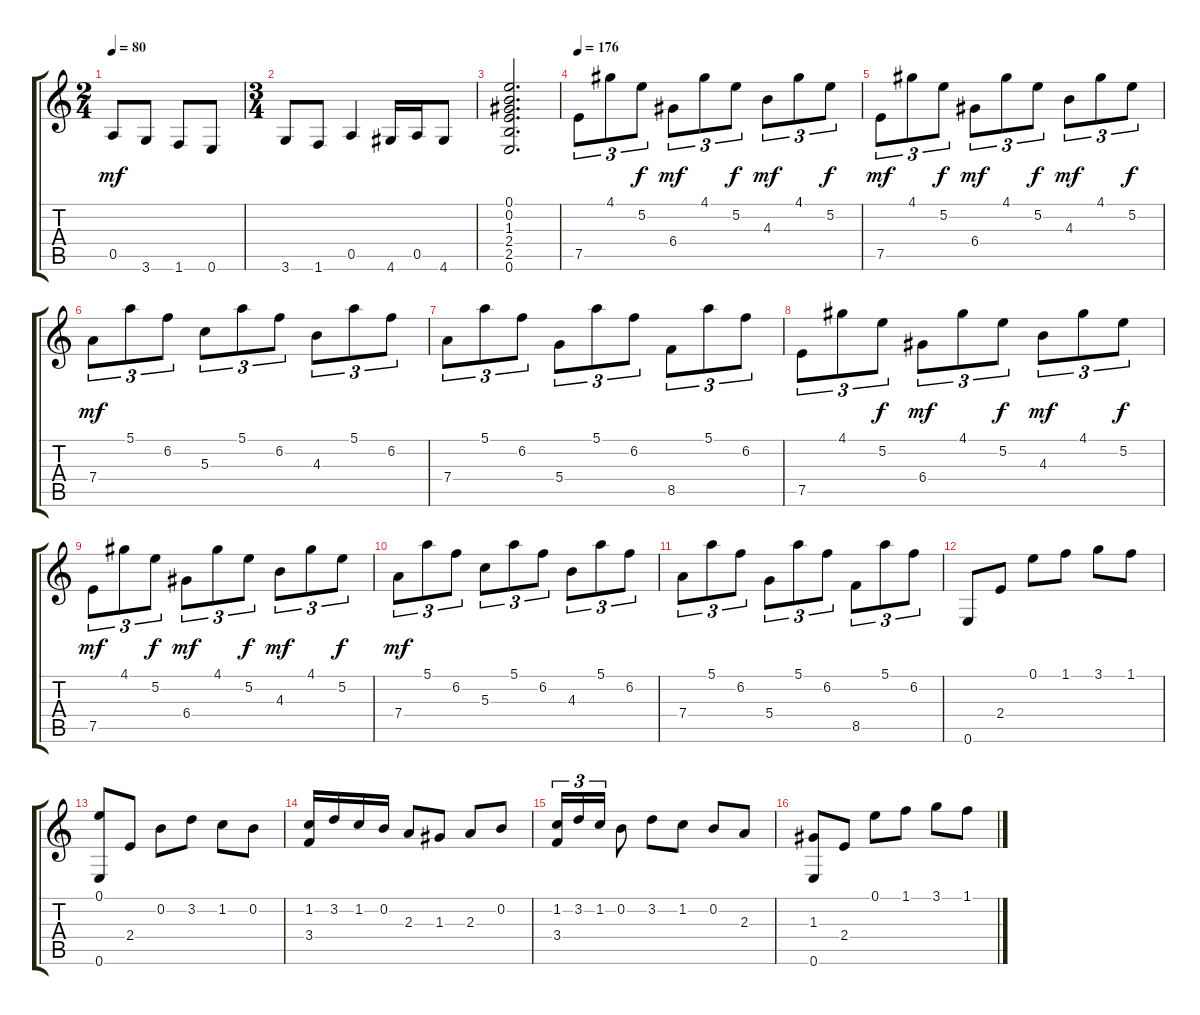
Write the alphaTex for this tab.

\track "" {instrument acousticguitarnylon}
\staff {score tabs}
\tuning (E4 B3 G3 D3 A2 E2) {hide}
\ts (2 4)
\tempo 80
\clef g2
\ks c
0.5.8{dy mf} 3.6.8 1.6.8 0.6.8 |
\ts (3 4)
3.6.8 1.6.8 0.5.4 4.6.16 0.5.16 4.6.8 |
(0.1 0.2 1.3 2.4 2.5 0.6).2{d} |
\tempo 176
7.5.8{tu (3 2)} 4.1.8{tu (3 2)} 5.2.8{tu (3 2) dy f} 6.4.8{tu (3 2) dy mf} 4.1.8{tu (3 2)} 5.2.8{tu (3 2) dy f} 4.3.8{tu (3 2) dy mf} 4.1.8{tu (3 2)} 5.2.8{tu (3 2) dy f} |
7.5.8{tu (3 2) dy mf} 4.1.8{tu (3 2)} 5.2.8{tu (3 2) dy f} 6.4.8{tu (3 2) dy mf} 4.1.8{tu (3 2)} 5.2.8{tu (3 2) dy f} 4.3.8{tu (3 2) dy mf} 4.1.8{tu (3 2)} 5.2.8{tu (3 2) dy f} |
7.4.8{tu (3 2) dy mf} 5.1.8{tu (3 2)} 6.2.8{tu (3 2)} 5.3.8{tu (3 2)} 5.1.8{tu (3 2)} 6.2.8{tu (3 2)} 4.3.8{tu (3 2)} 5.1.8{tu (3 2)} 6.2.8{tu (3 2)} |
7.4.8{tu (3 2)} 5.1.8{tu (3 2)} 6.2.8{tu (3 2)} 5.4.8{tu (3 2)} 5.1.8{tu (3 2)} 6.2.8{tu (3 2)} 8.5.8{tu (3 2)} 5.1.8{tu (3 2)} 6.2.8{tu (3 2)} |
7.5.8{tu (3 2)} 4.1.8{tu (3 2)} 5.2.8{tu (3 2) dy f} 6.4.8{tu (3 2) dy mf} 4.1.8{tu (3 2)} 5.2.8{tu (3 2) dy f} 4.3.8{tu (3 2) dy mf} 4.1.8{tu (3 2)} 5.2.8{tu (3 2) dy f} |
7.5.8{tu (3 2) dy mf} 4.1.8{tu (3 2)} 5.2.8{tu (3 2) dy f} 6.4.8{tu (3 2) dy mf} 4.1.8{tu (3 2)} 5.2.8{tu (3 2) dy f} 4.3.8{tu (3 2) dy mf} 4.1.8{tu (3 2)} 5.2.8{tu (3 2) dy f} |
7.4.8{tu (3 2) dy mf} 5.1.8{tu (3 2)} 6.2.8{tu (3 2)} 5.3.8{tu (3 2)} 5.1.8{tu (3 2)} 6.2.8{tu (3 2)} 4.3.8{tu (3 2)} 5.1.8{tu (3 2)} 6.2.8{tu (3 2)} |
7.4.8{tu (3 2)} 5.1.8{tu (3 2)} 6.2.8{tu (3 2)} 5.4.8{tu (3 2)} 5.1.8{tu (3 2)} 6.2.8{tu (3 2)} 8.5.8{tu (3 2)} 5.1.8{tu (3 2)} 6.2.8{tu (3 2)} |
0.6.8 2.4.8 0.1.8 1.1.8 3.1.8 1.1.8 |
(0.1 0.6).8 2.4.8 0.2.8 3.2.8 1.2.8 0.2.8 |
(1.2 3.4).16 3.2.16 1.2.16 0.2.16 2.3.8 1.3.8 2.3.8 0.2.8 |
(1.2 3.4).16{tu (3 2)} 3.2.16{tu (3 2)} 1.2.16{tu (3 2)} 0.2.8 3.2.8 1.2.8 0.2.8 2.3.8 |
(1.3 0.6).8 2.4.8 0.1.8 1.1.8 3.1.8 1.1.8
